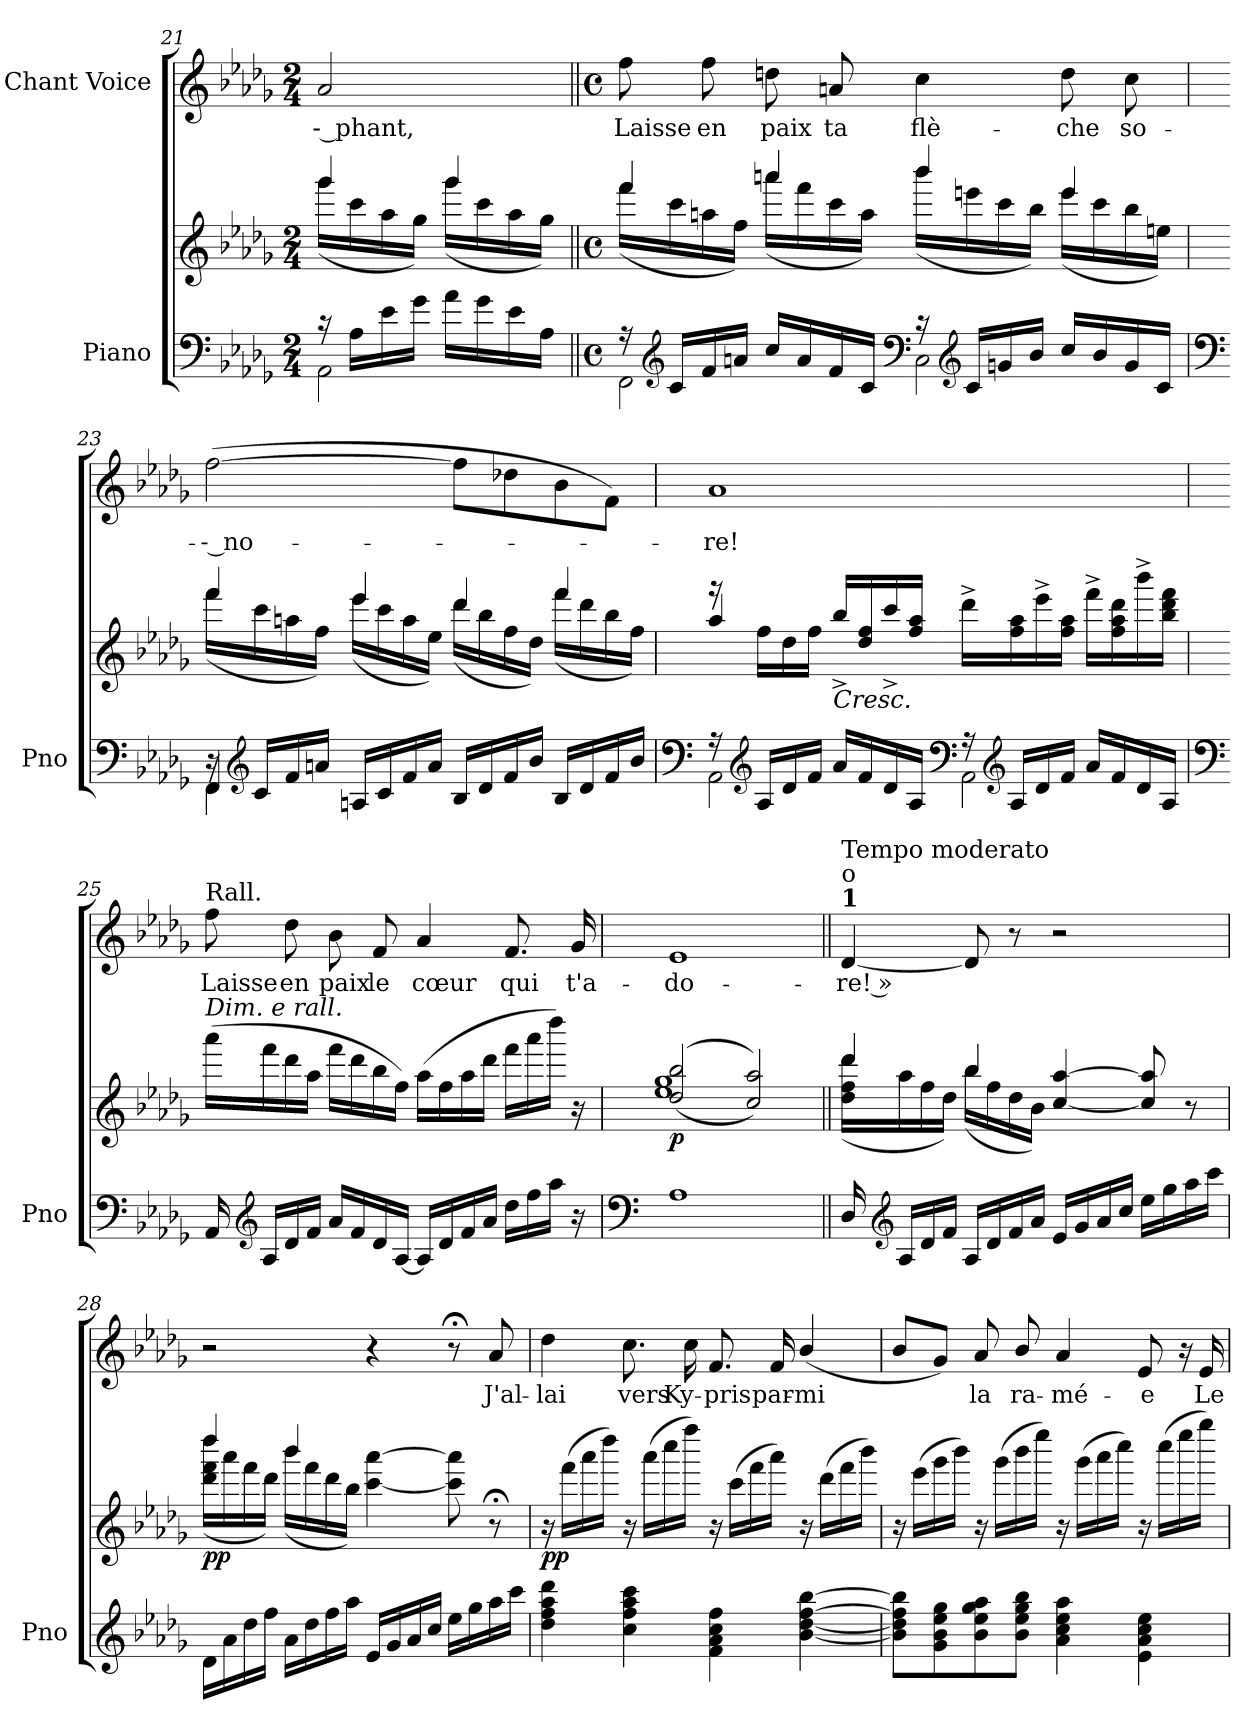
**kern	**kern	**dynam	**kern	**text	**dynam
*part2	*part2	*part2	*part1	*part1	*part1
*staff3	*staff2	*staff2/3	*staff1	*staff1	*staff1
*I"Piano	*	*	*I"Chant Voice	*	*
*I'Pno	*	*	*	*	*
*clefF4	*clefG2	*	*clefG2	*	*
*k[b-e-a-d-g-]	*k[b-e-a-d-g-]	*	*k[b-e-a-d-g-]	*	*
*M2/4	*M2/4	*	*M2/4	*	*
=21	=21	=21	=21	=21	=21
*^	*^	*	*	*	*
16r	2AA-\	4ggg-/	(>16ggg-\LL	.	2a-/	-- phant,	.
16A-\LL	.	.	16ccc\	.	.	.	.
16e-\	.	.	16aa-\	.	.	.	.
16g-\JJ	.	.	16gg-\JJ)	.	.	.	.
16a-\LL	.	4ggg-/	(>16ggg-\LL	.	.	.	.
16g-\	.	.	16ccc\	.	.	.	.
16e-\	.	.	16aa-\	.	.	.	.
16A-\JJ	.	.	16gg-\JJ)	.	.	.	.
=22||	=22||	=22||	=22||	=22||	=22||	=22||	=22||
*M4/4	*	*M4/4	*	*	*M4/4	*	*
*met(c)	*	*met(c)	*	*	*met(c)	*	*
!	!	!	!	!	!	!	!LO:DY:a
!	!	!	!	!	!	!	!LO:DY:n=1:a
16r	2FF\	4fff/	(>16fff\LL	.	8ff\	Laisse	other-dynamics f
*clefG2	*	*	*	*	*	*	*
16c/LL	.	.	16ccc\	.	.	.	.
16f/	.	.	16aan\	.	8ff\	en	.
16an/JJ	.	.	16ff\JJ)	.	.	.	.
16cc/LL	.	4aaan/	(>16aaa\LL	.	8ddn\	paix	.
16a/	.	.	16fff\	.	.	.	.
16f/	.	.	16ccc\	.	8an/	ta	.
16c/JJ	.	.	16aa\JJ)	.	.	.	.
*clefF4	*	*	*	*	*	*	*
16r	2C\	4bbb-/	(>16bbb-\LL	.	4cc\	flè-	.
*clefG2	*	*	*	*	*	*	*
16c/LL	.	.	16eeen\	.	.	.	.
16gn/	.	.	16ccc\	.	.	.	.
16b-/JJ	.	.	16bb-\JJ)	.	.	.	.
16cc/LL	.	4eee/	(>16eee\LL	.	8dd\	-che	.
16b-/	.	.	16ccc\	.	.	.	.
16g/	.	.	16bb-\	.	8cc\	so-	.
16c/JJ	.	.	16een\JJ)	.	.	.	.
*v	*v	*	*	*	*	*	*
=23	=23	=23	=23	=23	=23	=23
*clefF4	*	*	*	*	*	*
*^	*	*	*	*	*	*
*	*^	*	*	*	*	*	*
16r	4FF\	4FF/	4fff/	(>16fff\LL	.	([2ff\	-- no-	.
*clefG2	*	*	*	*	*	*	*	*
16c/LL	.	.	.	16ccc\	.	.	.	.
16f/	.	.	.	16aan\	.	.	.	.
16an/JJ	.	.	.	16ff\JJ)	.	.	.	.
16An/LL	2.ryy	2.ryy	4eee-/	(>16eee-\LL	.	.	.	.
16c/	.	.	.	16ccc\	.	.	.	.
16f/	.	.	.	16aa\	.	.	.	.
16a/JJ	.	.	.	16ee-\JJ)	.	.	.	.
16B-/LL	.	.	4ddd-/	(>16ddd-\LL	.	8ff\L]	.	.
16d-/	.	.	.	16bb-\	.	.	.	.
16f/	.	.	.	16ff\	.	8dd-X\	.	.
16b-/JJ	.	.	.	16dd-\JJ)	.	.	.	.
16B-/LL	.	.	4fff/	(>16fff\LL	.	8b-\	.	.
16d-/	.	.	.	16ddd-\	.	.	.	.
16f/	.	.	.	16bb-\	.	8f\J)	.	.
16b-/JJ	.	.	.	16ff\JJ)	.	.	.	.
*v	*v	*v	*	*	*	*	*	*
=24	=24	=24	=24	=24	=24	=24
*clefF4	*	*	*	*	*	*
*^	*	*	*	*	*	*
16r	2AA-\	16r	4aa-/	.	1a-	-re!	.
*clefG2	*	*	*	*	*	*	*
16A-/LL	.	16ff\LL	.	.	.	.	.
16d-/	.	16dd-\	.	.	.	.	.
16f/JJ	.	16ff\JJ	.	.	.	.	.
!	!	!LO:TX:b:i:t=Cresc.	!	!	!	!	!
16a-/LL	.	16bb-^</LL	2.ryy	.	.	.	.
16f/	.	16dd-/ 16ff/	.	.	.	.	.
16d-/	.	16ccc^</	.	.	.	.	.
16A-/JJ	.	16ff/ 16aa-/JJ	.	.	.	.	.
*clefF4	*	*	*	*	*	*	*
16r	2AA-\	16ddd-^<\LL	.	.	.	.	.
*clefG2	*	*	*	*	*	*	*
16A-/LL	.	16ff\ 16aa-\	.	.	.	.	.
16d-/	.	16eee-^<\	.	.	.	.	.
16f/JJ	.	16ff\ 16aa-\JJ	.	.	.	.	.
16a-/LL	.	16fff^>\LL	.	.	.	.	.
16f/	.	16ff\ 16aa-\ 16ddd-\	.	.	.	.	.
16d-/	.	16bbb-^>\	.	.	.	.	.
16A-/JJ	.	16bb-\ 16ddd-\ 16fff\JJ	.	.	.	.	.
*v	*v	*	*	*	*	*	*
*	*v	*v	*	*	*	*
=25	=25	=25	=25	=25	=25
*clefF4	*	*	*	*	*
!	!	!	!LO:TX:a:t=Rall.	!	!
!	!LO:TX:i:t=Dim.   e   rall.	!	!	!	!
16AA-/	(16aaa-\LL	.	8ff\	Laisse	.
*clefG2	*	*	*	*	*
16A-/LL	16fff\	.	.	.	.
16d-/	16ddd-\	.	8dd-\	en	.
16f/JJ	16aa-\JJ	.	.	.	.
16a-/LL	16fff\LL	.	8b-\	paix	.
16f/	16ddd-\	.	.	.	.
16d-/	16bb-\	.	8f/	le	.
[16A-/JJ	16ff\JJ)	.	.	.	.
16A-/LL]	(16aa-\LL	.	4a-/	cœur	.
16d-/	16ff\	.	.	.	.
16f/	16aa-\	.	.	.	.
16a-/JJ	16ddd-\JJ	.	.	.	.
16dd-\LL	16fff\LL	.	8.f/	qui	.
16ff\	16aaa-\	.	.	.	.
16aa-\JJ	16dddd-\JJ)	.	.	.	.
16r	16r	.	16g-/	t'a-	.
=26	=26	=26	=26	=26	=26
*clefF4	*	*	*	*	*
*	*^	*	*	*	*
!	!	!	!LO:DY:b	!	!	!
1A-	((<2dd-/ 2bb-/	1ee- 1gg-	p	1e-	-do-	.
.	2cc/ 2aa-/))	.	.	.	.	.
=27||	=27||	=27||	=27||	=27||	=27||	=27||
!	!	!	!	!LO:TX:a:B:t=1	!	!
!	!	!	!	!LO:TX:a:t=o	!	!
!	!	!	!	!LO:TX:a:t=Tempo moderato	!	!
16D-/	4ddd-/	(>16dd-\ 16ff\ 16ddd-\LL	.	[4d-/	-re! »	.
*clefG2	*	*	*	*	*	*
16A-/LL	.	16aa-\	.	.	.	.
16d-/	.	16ff\	.	.	.	.
16f/JJ	.	16dd-\JJ)	.	.	.	.
16A-/LL	4bb-/	(>16bb-\LL	.	8d-/]	.	.
16d-/	.	16ff\	.	.	.	.
16f/	.	16dd-\	.	8r	.	.
16a-/JJ	.	16b-\JJ)	.	.	.	.
16e-/LL	[<4cc/ [4aa-/	2ryy	.	2r	.	.
16g-/	.	.	.	.	.	.
16a-/	.	.	.	.	.	.
16cc/JJ	.	.	.	.	.	.
16ee-\LL	8cc/] 8aa-/]	.	.	.	.	.
16gg-\	.	.	.	.	.	.
16aa-\	8r	.	.	.	.	.
16ccc\JJ	.	.	.	.	.	.
=28	=28	=28	=28	=28	=28	=28
!	!	!	!LO:DY:b	!	!	!
16d-\LL	4dddd-/	(>16ddd-\ 16fff\ 16dddd-\LL	pp	2r	.	.
16a-\	.	16aaa-\	.	.	.	.
16dd-\	.	16fff\	.	.	.	.
16ff\JJ	.	16ddd-\JJ)	.	.	.	.
16a-\LL	4bbb-/	(>16bbb-\LL	.	.	.	.
16dd-\	.	16fff\	.	.	.	.
16ff\	.	16ddd-\	.	.	.	.
16aa-\JJ	.	16bb-\JJ)	.	.	.	.
16e-/LL	[<4ccc\ [>4aaa-\	2ryy	.	4r	.	.
16g-/	.	.	.	.	.	.
16a-/	.	.	.	.	.	.
16cc/JJ	.	.	.	.	.	.
16ee-\LL	8ccc\] 8aaa-\]	.	.	8r;<	.	.
16gg-\	.	.	.	.	.	.
16aa-\	8r;<	.	.	8a-/	J'al-	.
16ccc\JJ	.	.	.	.	.	.
*	*v	*v	*	*	*	*
=29	=29	=29	=29	=29	=29
!	!	!LO:DY:b	!	!	!
4dd-\ 4ff\ 4aa-\ 4ddd-\	16r	pp	4dd-\	-lai	.
.	(16fff\LL	.	.	.	.
.	16aaa-\	.	.	.	.
.	16dddd-\JJ)	.	.	.	.
4cc\ 4ff\ 4aa-\ 4ccc\	16r	.	8.cc\	vers	.
.	(16aaa-\LL	.	.	.	.
.	16cccc\	.	.	.	.
.	16ffff\JJ)	.	16cc\	Ky-	.
4f\ 4a-\ 4cc\ 4ff\	16r	.	8.f/	-pris	.
.	(16ccc\LL	.	.	.	.
.	16fff\	.	.	.	.
.	16aaa-\JJ)	.	16f/	par-	.
[4b-\ [<4dd-\ [4ff\ [4bb-\	16r	.	(4b-/	-mi	.
.	(16ddd-\LL	.	.	.	.
.	16fff\	.	.	.	.
.	16bbb-\JJ)	.	.	.	.
=30	=30	=30	=30	=30	=30
8b-\] 8dd-\] 8ff\] 8bb-\]L	16r	.	8b-/L	.	.
.	(16eee-\LL	.	.	.	.
8g-\ 8b-\ 8ee-\ 8gg-\	16ggg-\	.	8g-/J)	.	.
.	16bbb-\JJ)	.	.	.	.
8b-\ 8ee-\ 8gg-\ 8aa-\	16r	.	8a-/	la	.
.	(16ggg-\LL	.	.	.	.
8b-\ 8ee-\ 8gg-\ 8bb-\J	16bbb-\	.	8b-/	ra-	.
.	16eeee-\JJ)	.	.	.	.
4a-\ 4cc\ 4ee-\ 4aa-\	16r	.	4a-/	-mé-	.
.	(16ggg-\LL	.	.	.	.
.	16aaa-\	.	.	.	.
.	16cccc\JJ)	.	.	.	.
4e-\ 4a-\ 4cc\ 4ee-\	16r	.	8e-/	-e	.
.	(16cccc\LL	.	.	.	.
.	16eeee-\	.	16r	.	.
.	16gggg-\JJ)	.	16e-/	Le	.
=	=	=	=	=	=
*-	*-	*-	*-	*-	*-
